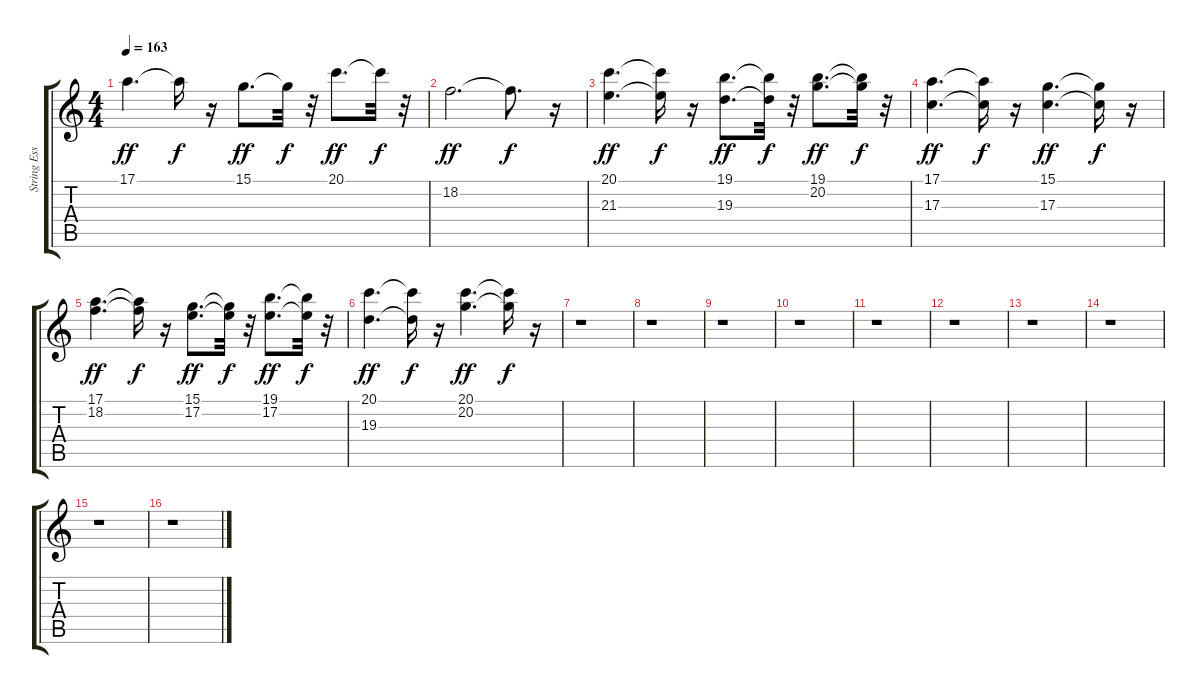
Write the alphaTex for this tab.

\track ("String Essemble" "String Ess") {instrument stringensemble1}
\staff {score tabs}
\tuning (E4 B3 G3 D3 A2 E2) {hide}
\ts (4 4)
\tempo 163
\clef g2
\ks c
17.1.4{d dy ff} 17.1{t}.16{dy f} r.16 15.1.8{d dy ff} 15.1{t}.32{dy f} r.32 20.1.8{d dy ff} 20.1{t}.32{dy f} r.32 |
18.2.2{d dy ff} 18.2{t}.8{d dy f} r.16 |
(20.1 21.3).4{d dy ff} (20.1{t} 21.3{t}).16{dy f} r.16 (19.1 19.3).8{d dy ff} (19.1{t} 19.3{t}).32{dy f} r.32 (19.1 20.2).8{d dy ff} (19.1{t} 20.2{t}).32{dy f} r.32 |
(17.1 17.3).4{d dy ff} (17.1{t} 17.3{t}).16{dy f} r.16 (15.1 17.3).4{d dy ff} (15.1{t} 17.3{t}).16{dy f} r.16 |
(17.1 18.2).4{d dy ff} (17.1{t} 18.2{t}).16{dy f} r.16 (15.1 17.2).8{d dy ff} (15.1{t} 17.2{t}).32{dy f} r.32 (19.1 17.2).8{d dy ff} (19.1{t} 17.2{t}).32{dy f} r.32 |
(20.1 19.3).4{d dy ff} (20.1{t} 19.3{t}).16{dy f} r.16 (20.1 20.2).4{d dy ff} (20.1{t} 20.2{t}).16{dy f} r.16 |
r.1 |
r.1 |
r.1 |
r.1 |
r.1 |
r.1 |
r.1 |
r.1 |
r.1 |
r.1
